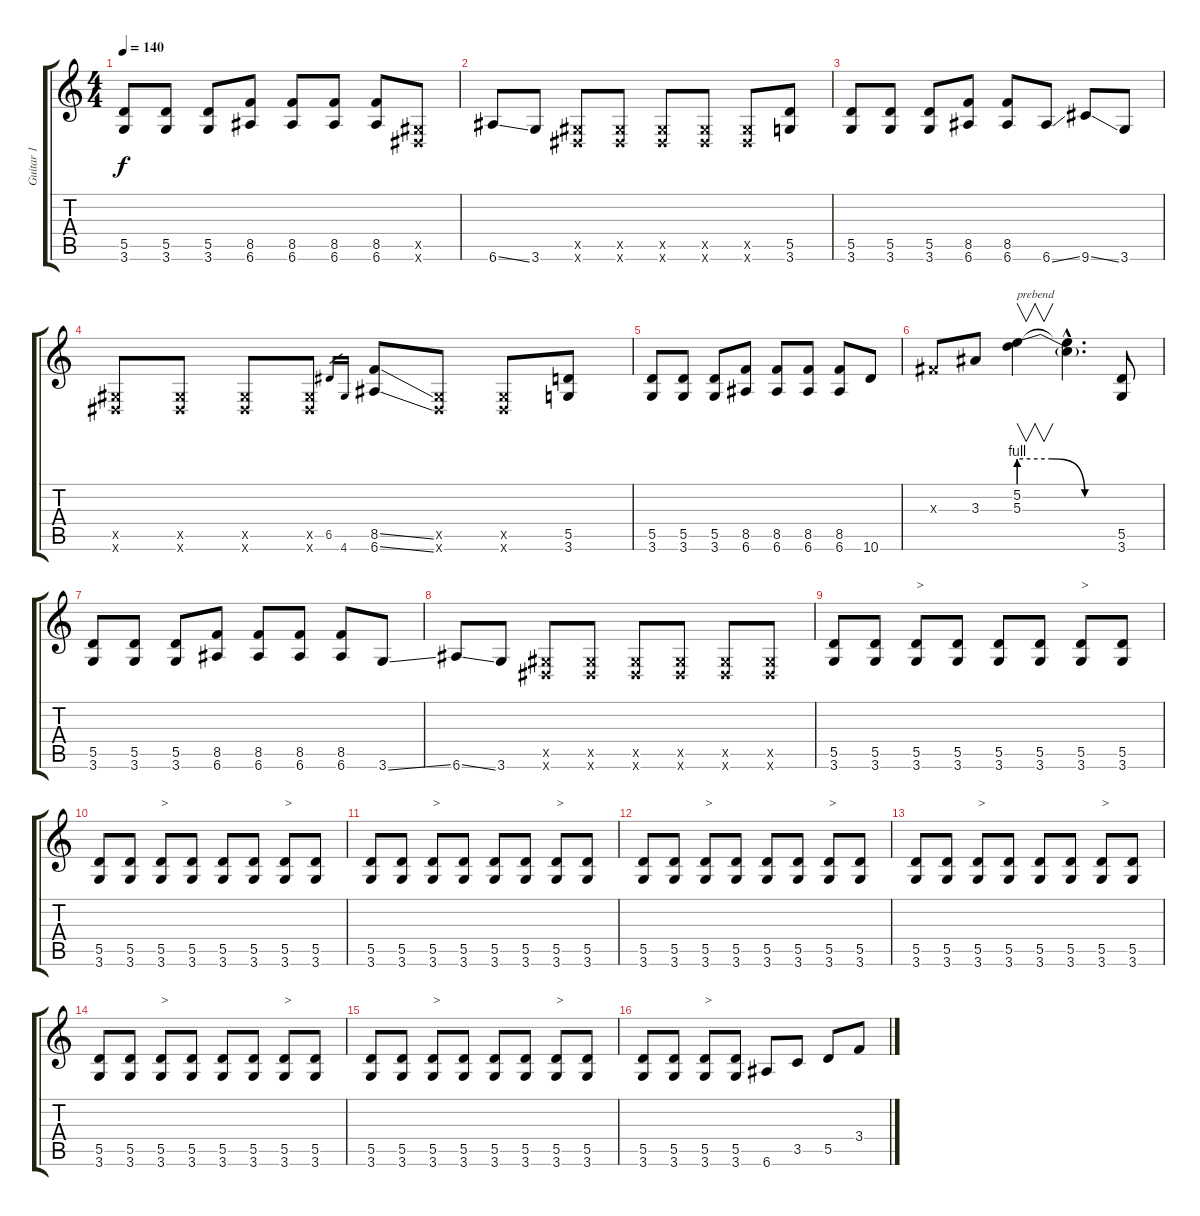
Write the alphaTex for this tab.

\track ("Guitar 1" "Guitar 1") {instrument overdrivenguitar}
\staff {score tabs}
\tuning (E4 B3 G3 D3 A2 E2) {hide}
\ts (4 4)
\tempo 140
\clef g2
\ks c
(5.5 3.6).8{dy f} (5.5 3.6).8 (5.5 3.6).8 (8.5 6.6).8 (8.5 6.6).8 (8.5 6.6).8 (8.5 6.6).8 (-1.5{x} -1.6{x}).8 |
6.6{ss}.8 3.6.8 (-1.5{x} -1.6{x}).8 (-1.5{x} -1.6{x}).8 (-1.5{x} -1.6{x}).8 (-1.5{x} -1.6{x}).8 (-1.5{x} -1.6{x}).8 (5.5 3.6).8 |
(5.5 3.6).8 (5.5 3.6).8 (5.5 3.6).8 (8.5 6.6).8 (8.5 6.6).8 6.6{ss}.8 9.6{ss}.8 3.6.8 |
(-1.5{x} -1.6{x}).8 (-1.5{x} -1.6{x}).8 (-1.5{x} -1.6{x}).8 (-1.5{x} -1.6{x}).8 6.5.16{gr} 4.6.16{gr} (8.5{ss} 6.6{ss}).8 (-1.5{x} -1.6{x}).8 (-1.5{x} -1.6{x}).8 (5.5 3.6).8 |
(5.5 3.6).8 (5.5 3.6).8 (5.5 3.6).8 (8.5 6.6).8 (8.5 6.6).8 (8.5 6.6).8 (8.5 6.6).8 10.6.8 |
-1.3{x}.8 3.3.8 (5.2 5.3{be (custom 0 4 20 4 40 0 60 0)}).4{v txt "prebend"} (5.2{hac t} 5.3{hac t}).4{d} (5.5 3.6).8 |
(5.5 3.6).8 (5.5 3.6).8 (5.5 3.6).8 (8.5 6.6).8 (8.5 6.6).8 (8.5 6.6).8 (8.5 6.6).8 3.6{ss}.8 |
6.6{ss}.8 3.6.8 (-1.5{x} -1.6{x}).8 (-1.5{x} -1.6{x}).8 (-1.5{x} -1.6{x}).8 (-1.5{x} -1.6{x}).8 (-1.5{x} -1.6{x}).8 (-1.5{x} -1.6{x}).8 |
(5.5 3.6).8 (5.5 3.6).8 (5.5 3.6).8{txt ">"} (5.5 3.6).8 (5.5 3.6).8 (5.5 3.6).8 (5.5 3.6).8{txt ">"} (5.5 3.6).8 |
(5.5 3.6).8 (5.5 3.6).8 (5.5 3.6).8{txt ">"} (5.5 3.6).8 (5.5 3.6).8 (5.5 3.6).8 (5.5 3.6).8{txt ">"} (5.5 3.6).8 |
(5.5 3.6).8 (5.5 3.6).8 (5.5 3.6).8{txt ">"} (5.5 3.6).8 (5.5 3.6).8 (5.5 3.6).8 (5.5 3.6).8{txt ">"} (5.5 3.6).8 |
(5.5 3.6).8 (5.5 3.6).8 (5.5 3.6).8{txt ">"} (5.5 3.6).8 (5.5 3.6).8 (5.5 3.6).8 (5.5 3.6).8{txt ">"} (5.5 3.6).8 |
(5.5 3.6).8 (5.5 3.6).8 (5.5 3.6).8{txt ">"} (5.5 3.6).8 (5.5 3.6).8 (5.5 3.6).8 (5.5 3.6).8{txt ">"} (5.5 3.6).8 |
(5.5 3.6).8 (5.5 3.6).8 (5.5 3.6).8{txt ">"} (5.5 3.6).8 (5.5 3.6).8 (5.5 3.6).8 (5.5 3.6).8{txt ">"} (5.5 3.6).8 |
(5.5 3.6).8 (5.5 3.6).8 (5.5 3.6).8{txt ">"} (5.5 3.6).8 (5.5 3.6).8 (5.5 3.6).8 (5.5 3.6).8{txt ">"} (5.5 3.6).8 |
(5.5 3.6).8 (5.5 3.6).8 (5.5 3.6).8{txt ">"} (5.5 3.6).8 6.6.8 3.5.8 5.5.8 3.4.8
